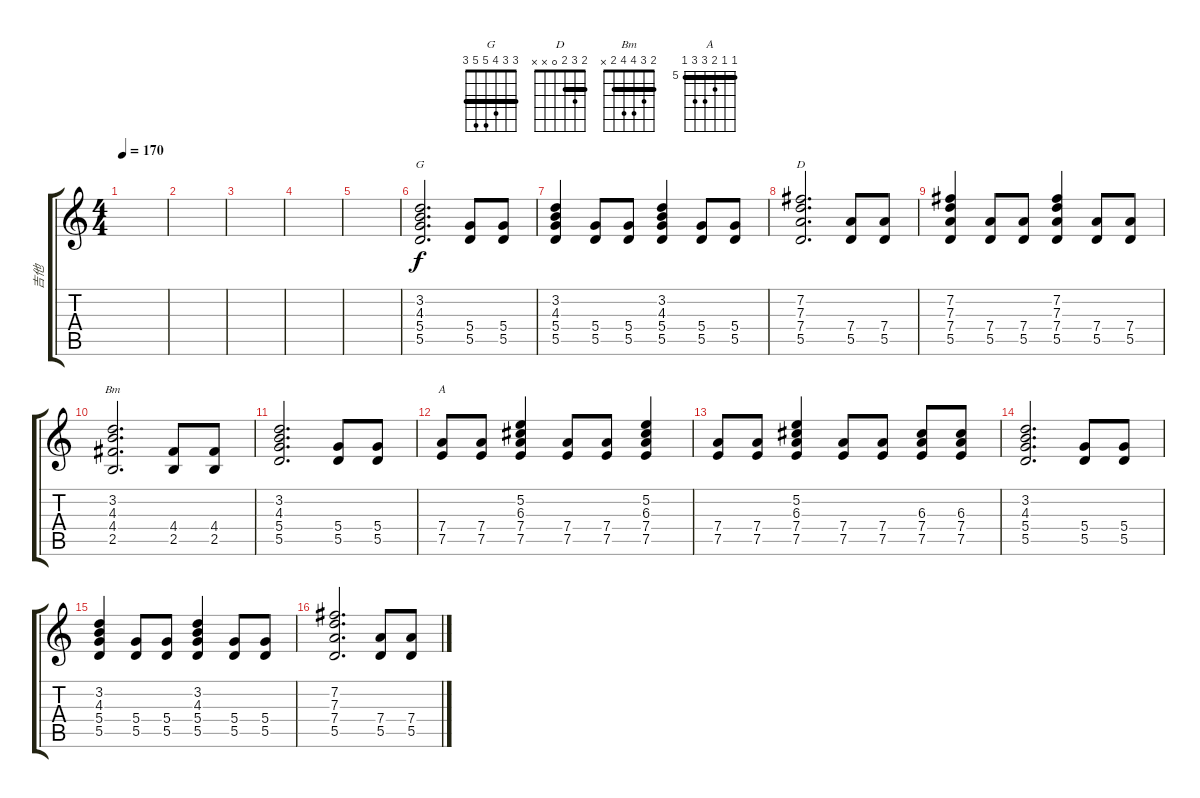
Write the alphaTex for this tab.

\track ("吉他" "吉他") {instrument overdrivenguitar}
\staff {score tabs}
\tuning (E4 B3 G3 D3 A2 E2) {hide}
\chord ("G" 3 3 4 5 5 3) {barre 3}
\chord ("D" 2 3 2 0 x x) {barre 2}
\chord ("Bm" 2 3 4 4 2 x) {barre 2}
\chord ("A" 5 5 6 7 7 5) {firstfret 5 barre 5}
\ts (4 4)
\tempo 170
\clef g2
\ks c
|
|
|
|
|
(3.2 4.3 5.4 5.5).2{d ch "G"} (5.4 5.5).8 (5.4 5.5).8 |
(3.2 4.3 5.4 5.5).4 (5.4 5.5).8 (5.4 5.5).8 (3.2 4.3 5.4 5.5).4 (5.4 5.5).8 (5.4 5.5).8 |
(7.2 7.3 7.4 5.5).2{d ch "D"} (7.4 5.5).8 (7.4 5.5).8 |
(7.2 7.3 7.4 5.5).4 (7.4 5.5).8 (7.4 5.5).8 (7.2 7.3 7.4 5.5).4 (7.4 5.5).8 (7.4 5.5).8 |
(3.2 4.3 4.4 2.5).2{d ch "Bm"} (4.4 2.5).8 (4.4 2.5).8 |
(3.2 4.3 5.4 5.5).2{d} (5.4 5.5).8 (5.4 5.5).8 |
(7.4 7.5).8{ch "A"} (7.4 7.5).8 (5.2 6.3 7.4 7.5).4 (7.4 7.5).8 (7.4 7.5).8 (5.2 6.3 7.4 7.5).4 |
(7.4 7.5).8 (7.4 7.5).8 (5.2 6.3 7.4 7.5).4 (7.4 7.5).8 (7.4 7.5).8 (6.3 7.4 7.5).8 (6.3 7.4 7.5).8 |
(3.2 4.3 5.4 5.5).2{d} (5.4 5.5).8 (5.4 5.5).8 |
(3.2 4.3 5.4 5.5).4 (5.4 5.5).8 (5.4 5.5).8 (3.2 4.3 5.4 5.5).4 (5.4 5.5).8 (5.4 5.5).8 |
(7.2 7.3 7.4 5.5).2{d} (7.4 5.5).8 (7.4 5.5).8
